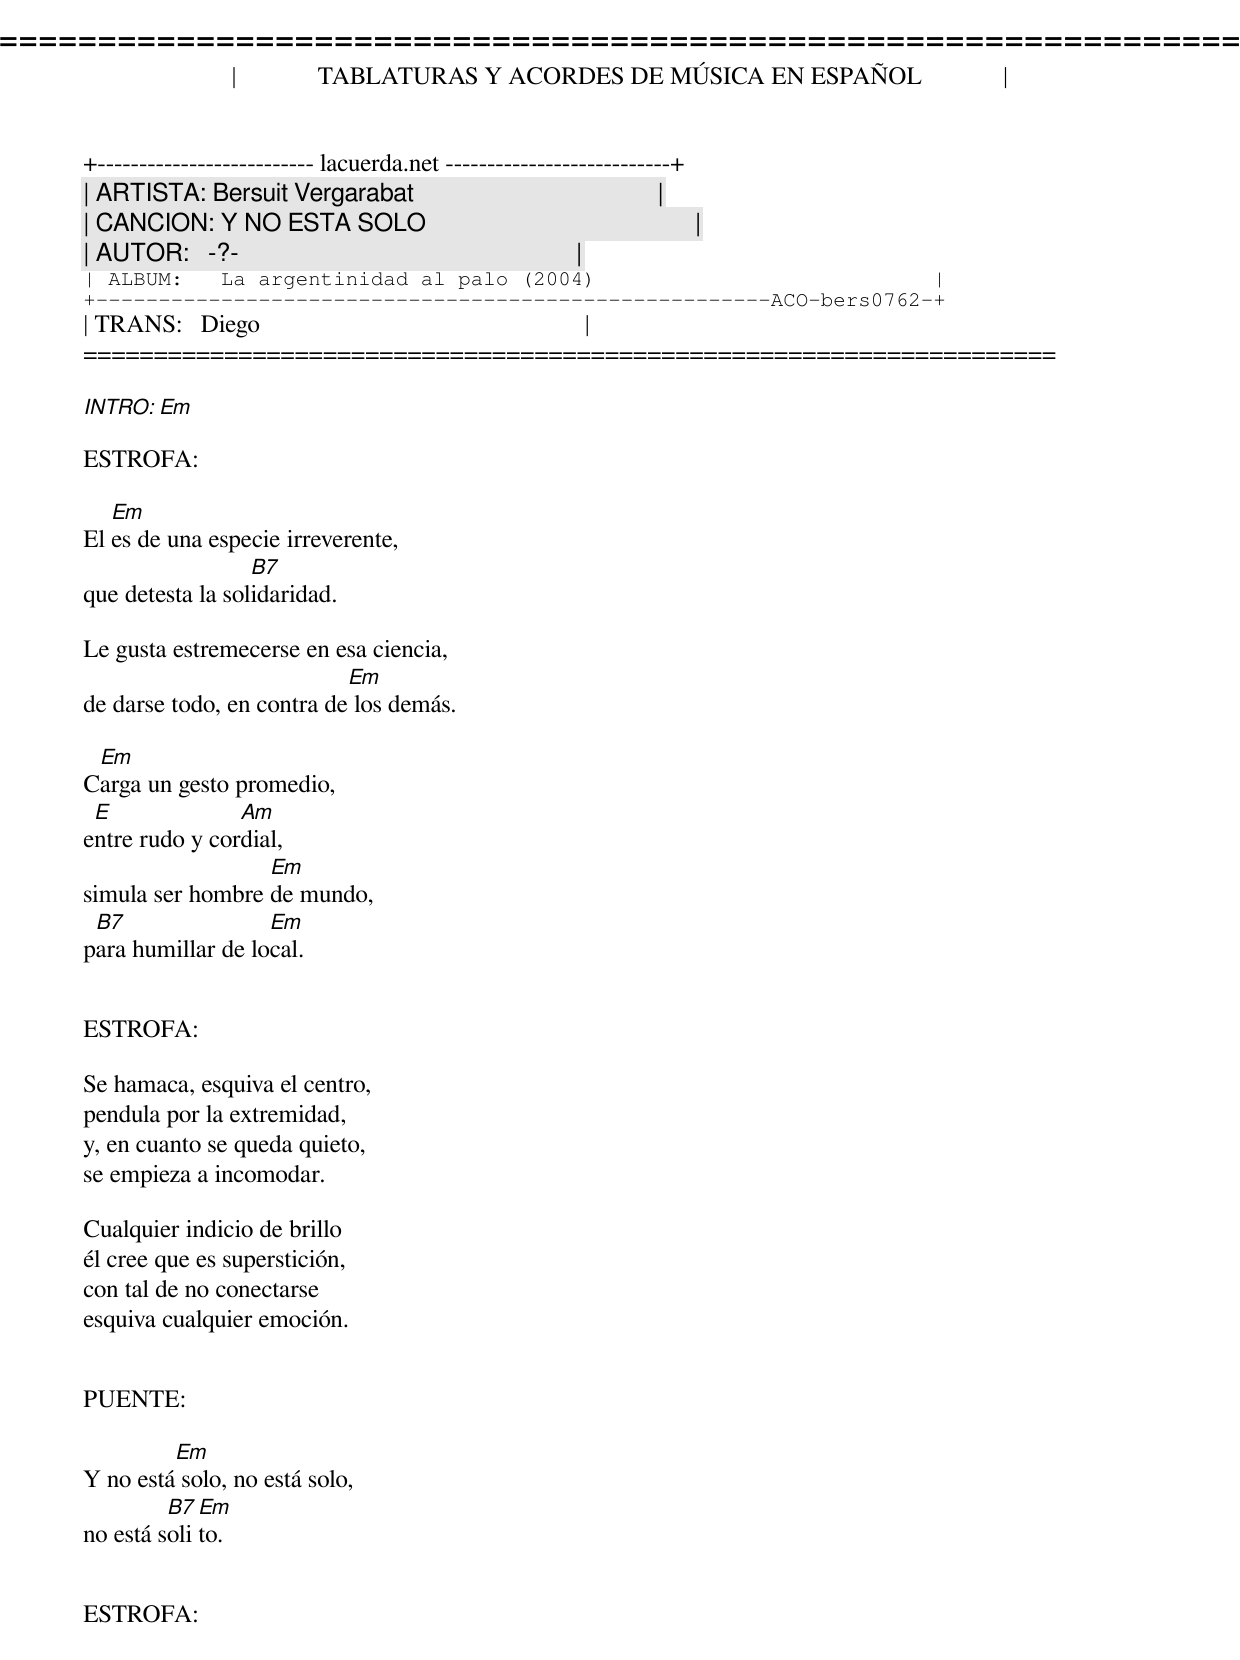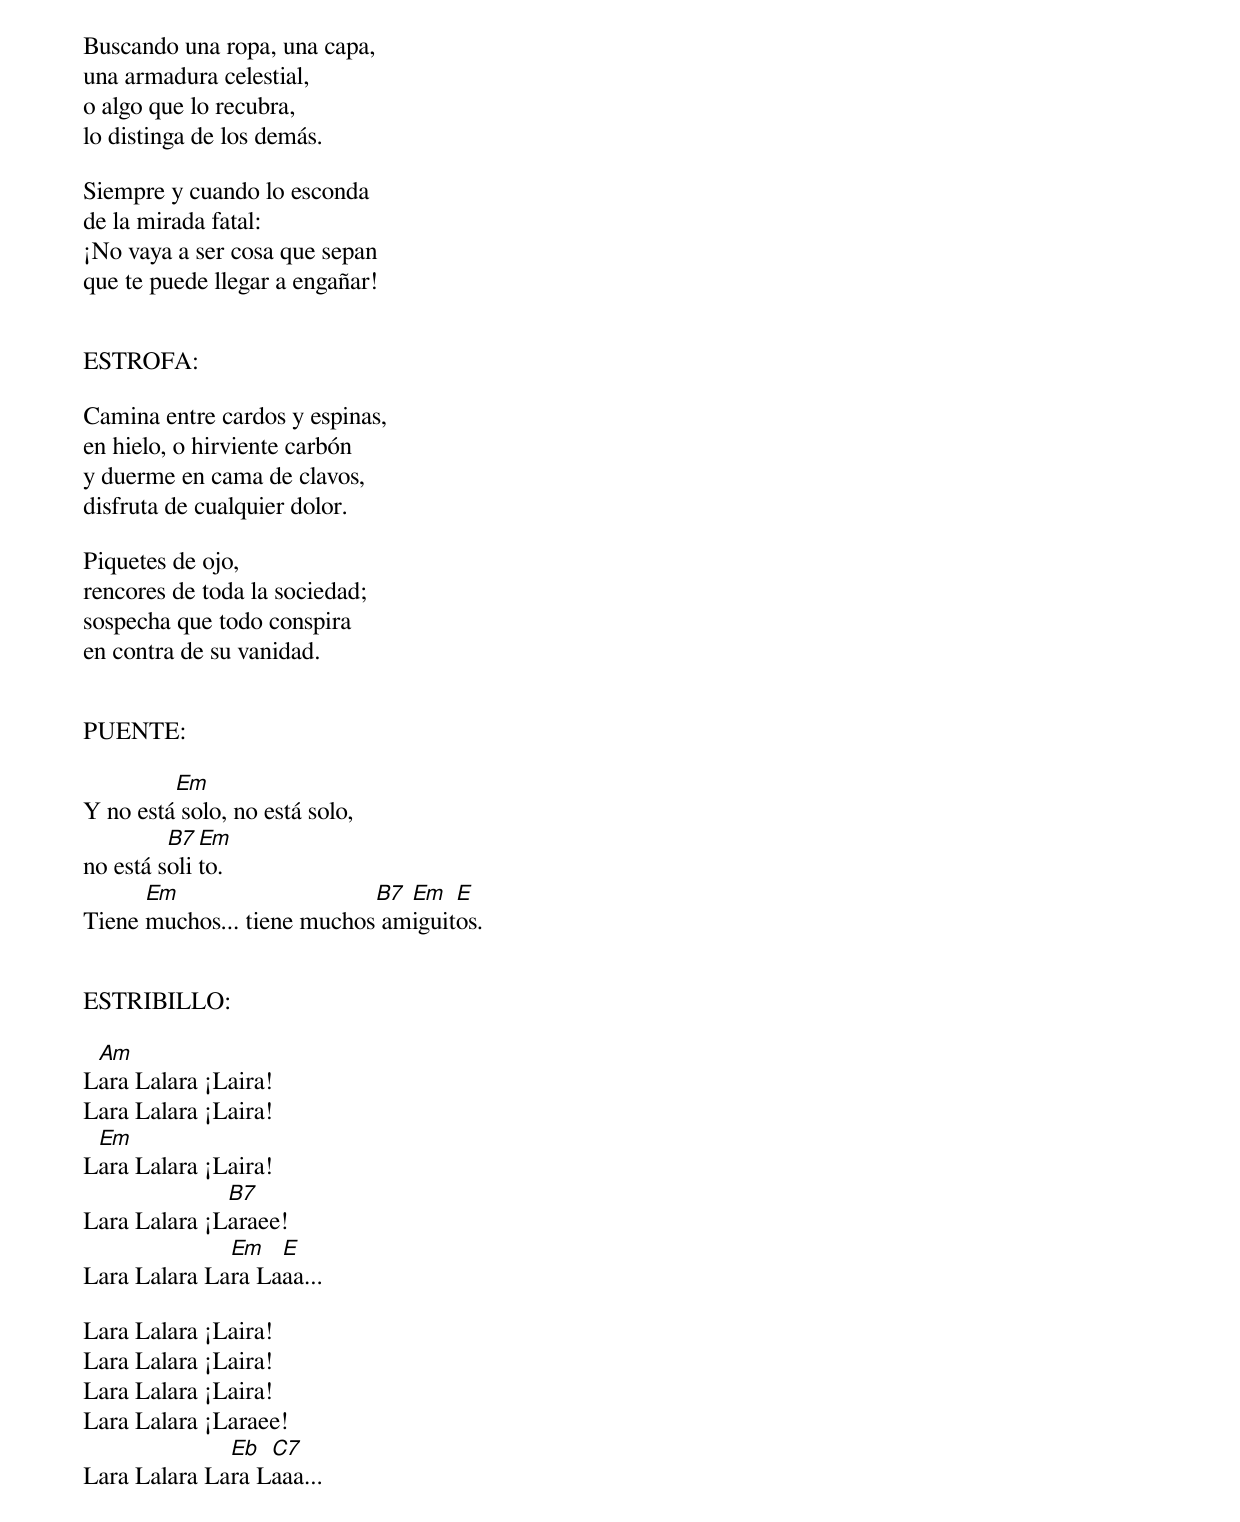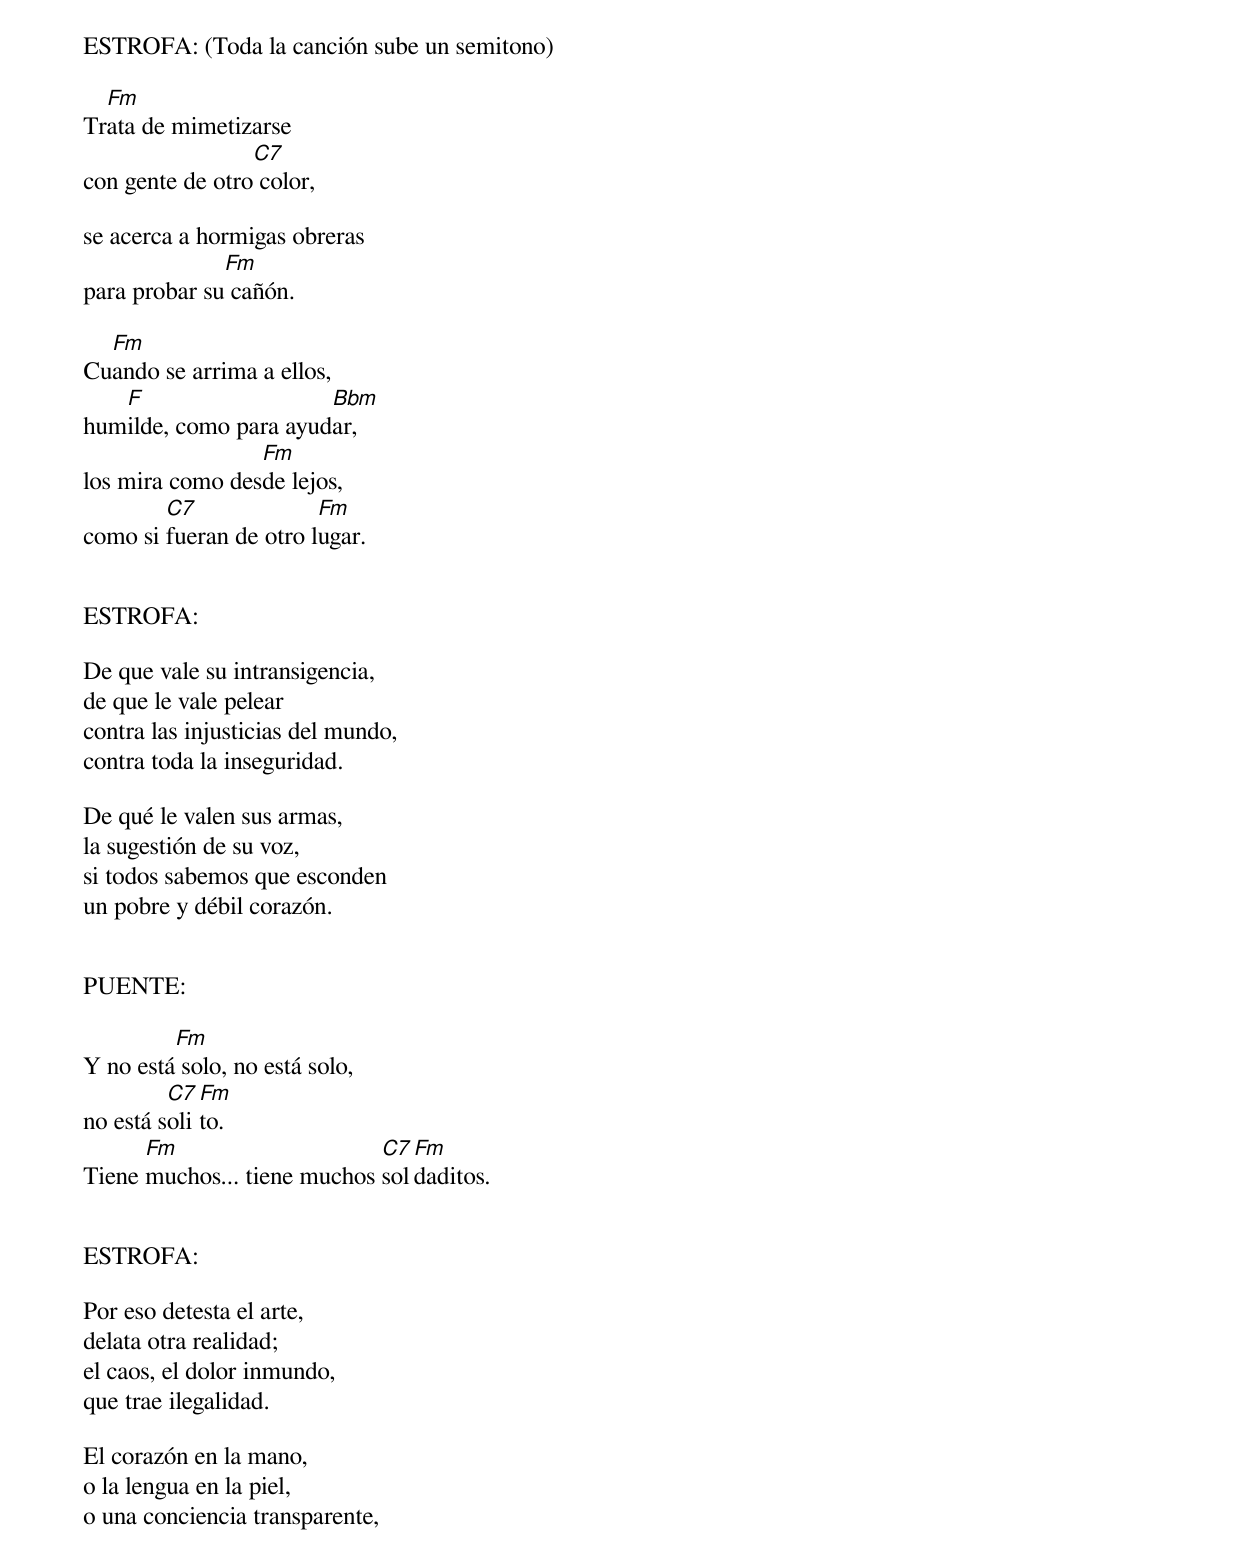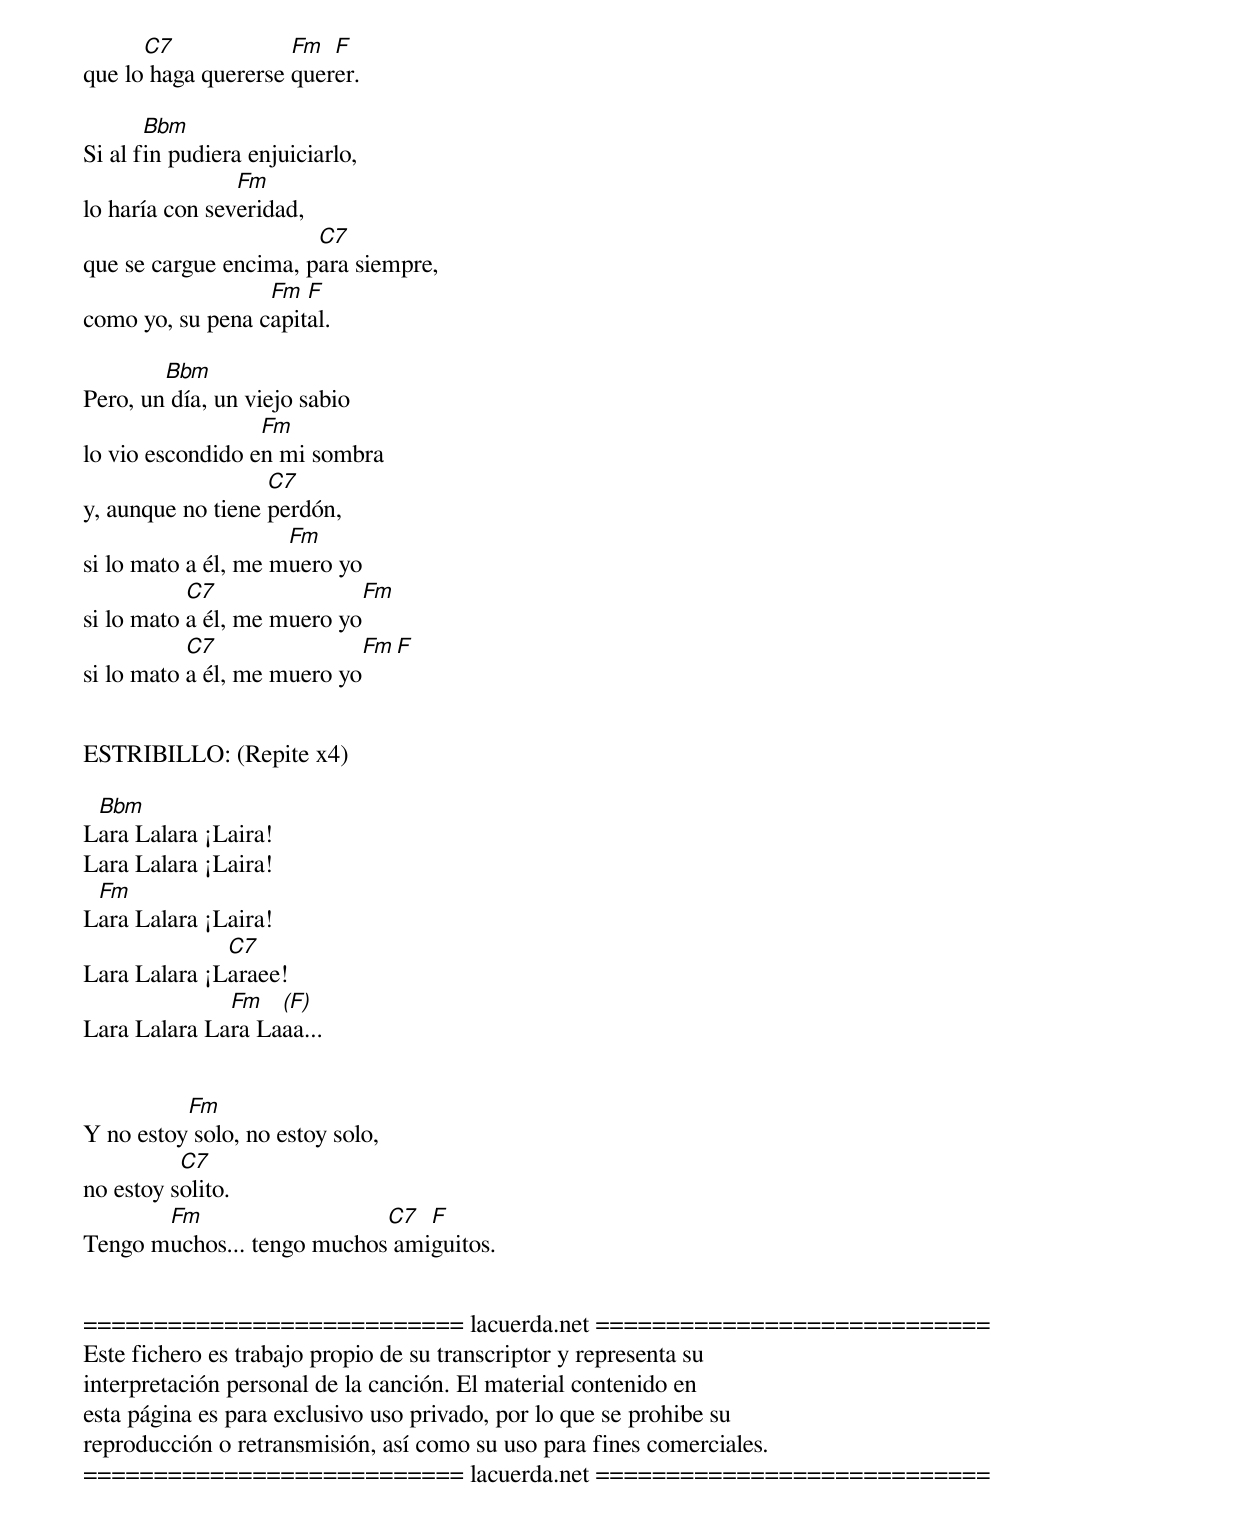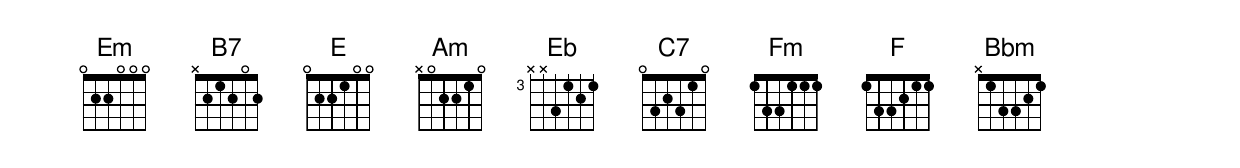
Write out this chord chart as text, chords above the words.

=====================================================================
|             TABLATURAS Y ACORDES DE MÚSICA EN ESPAÑOL             |
+-------------------------- lacuerda.net ---------------------------+
| ARTISTA: Bersuit Vergarabat                                       |
| CANCION: Y NO ESTA SOLO                                           |
| AUTOR:   -?-                                                      |
| ALBUM:   La argentinidad al palo (2004)                           |
+------------------------------------------------------ACO-bers0762-+
| TRANS:   Diego                                                    |
=====================================================================

INTRO: Em

ESTROFA:

   Em
El es de una especie irreverente,
                  B7
que detesta la solidaridad.

Le gusta estremecerse en esa ciencia,
                           Em
de darse todo, en contra de los demás.

 Em
Carga un gesto promedio,
 E              Am
entre rudo y cordial,
                  Em
simula ser hombre de mundo,
 B7                Em
para humillar de local.


ESTROFA:

Se hamaca, esquiva el centro,
pendula por la extremidad,
y, en cuanto se queda quieto,
se empieza a incomodar.

Cualquier indicio de brillo
él cree que es superstición,
con tal de no conectarse
esquiva cualquier emoción.


PUENTE:

         Em
Y no está solo, no está solo,
         B7 Em
no está solito.


ESTROFA:

Buscando una ropa, una capa,
una armadura celestial,
o algo que lo recubra,
lo distinga de los demás.

Siempre y cuando lo esconda
de la mirada fatal:
¡No vaya a ser cosa que sepan
que te puede llegar a engañar!


ESTROFA:

Camina entre cardos y espinas,
en hielo, o hirviente carbón
y duerme en cama de clavos,
disfruta de cualquier dolor.

Piquetes de ojo,
rencores de toda la sociedad;
sospecha que todo conspira
en contra de su vanidad.


PUENTE:

         Em
Y no está solo, no está solo,
         B7 Em
no está solito.
      Em                    B7 Em   E
Tiene muchos... tiene muchos amiguitos.


ESTRIBILLO:

 Am
Lara Lalara ¡Laira!
Lara Lalara ¡Laira!
 Em
Lara Lalara ¡Laira!
              B7
Lara Lalara ¡Laraee!
              Em   E
Lara Lalara Lara Laaa...

Lara Lalara ¡Laira!
Lara Lalara ¡Laira!
Lara Lalara ¡Laira!
Lara Lalara ¡Laraee!
              Eb  C7
Lara Lalara Lara Laaa...


ESTROFA: (Toda la canción sube un semitono)

  Fm
Trata de mimetizarse
                 C7
con gente de otro color,

se acerca a hormigas obreras
              Fm
para probar su cañón.

  Fm
Cuando se arrima a ellos,
   F                   Bbm
humilde, como para ayudar,
                 Fm
los mira como desde lejos,
        C7              Fm
como si fueran de otro lugar.


ESTROFA:

De que vale su intransigencia,
de que le vale pelear
contra las injusticias del mundo,
contra toda la inseguridad.

De qué le valen sus armas,
la sugestión de su voz,
si todos sabemos que esconden
un pobre y débil corazón.


PUENTE:

         Fm
Y no está solo, no está solo,
         C7 Fm
no está solito.
      Fm                     C7 Fm
Tiene muchos... tiene muchos soldaditos.


ESTROFA:

Por eso detesta el arte,
delata otra realidad;
el caos, el dolor inmundo,
que trae ilegalidad.

El corazón en la mano,
o la lengua en la piel,
o una conciencia transparente,
      C7             Fm  F
que lo haga quererse querer.

       Bbm
Si al fin pudiera enjuiciarlo,
                Fm
lo haría con severidad,
                       C7
que se cargue encima, para siempre,
                  Fm  F
como yo, su pena capital.

        Bbm
Pero, un día, un viejo sabio
                  Fm
lo vio escondido en mi sombra
                   C7
y, aunque no tiene perdón,
                     Fm
si lo mato a él, me muero yo
           C7               Fm
si lo mato a él, me muero yo
           C7               Fm  F
si lo mato a él, me muero yo


ESTRIBILLO: (Repite x4)

 Bbm
Lara Lalara ¡Laira!
Lara Lalara ¡Laira!
 Fm
Lara Lalara ¡Laira!
              C7
Lara Lalara ¡Laraee!
              Fm   (F)
Lara Lalara Lara Laaa...


          Fm
Y no estoy solo, no estoy solo,
          C7
no estoy solito.
       Fm                   C7  F
Tengo muchos... tengo muchos amiguitos.


=========================== lacuerda.net ============================
Este fichero es trabajo propio de su transcriptor y representa su
interpretación personal de la canción. El material contenido en
esta página es para exclusivo uso privado, por lo que se prohibe su
reproducción o retransmisión, así como su uso para fines comerciales.
=========================== lacuerda.net ============================
